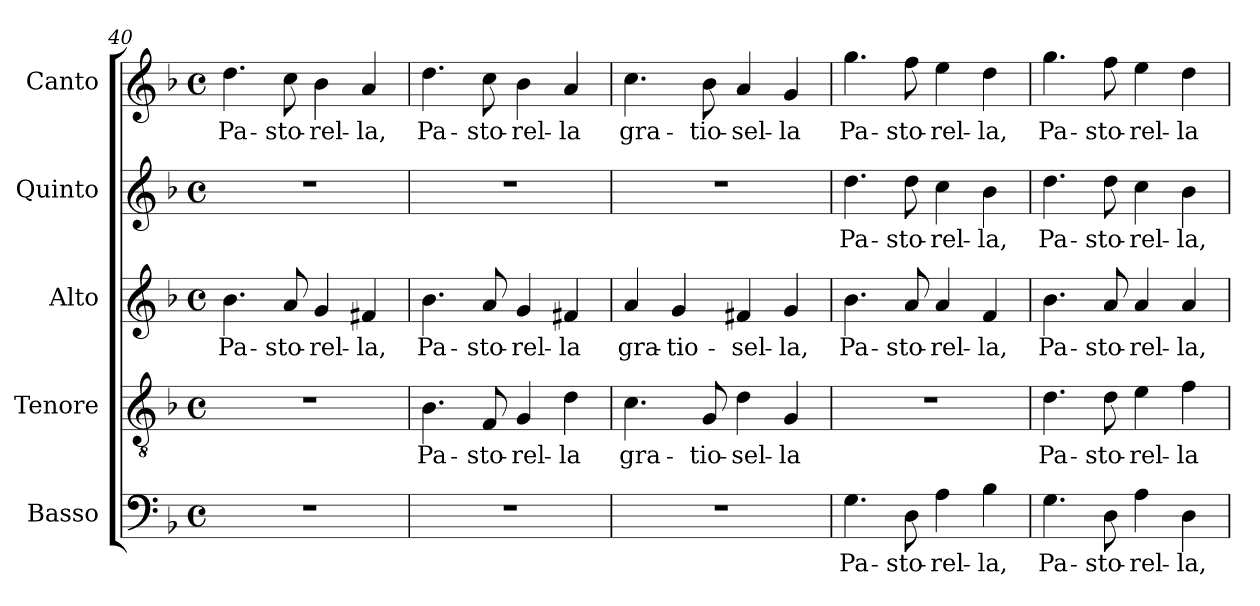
**kern	**text	**kern	**text	**kern	**text	**kern	**text	**kern	**text
*part5	*part5	*part4	*part4	*part3	*part3	*part2	*part2	*part1	*part1
*staff5	*staff5	*staff4	*staff4	*staff3	*staff3	*staff2	*staff2	*staff1	*staff1
*I"Basso	*	*I"Tenore	*	*I"Alto	*	*I"Quinto	*	*I"Canto	*
*I'B.	*	*I'T.	*	*I'A.	*	*	*	*	*
*clefF4	*	*clefGv2	*	*clefG2	*	*clefG2	*	*clefG2	*
*	*	*ITrd7c12	*	*	*	*	*	*	*
*k[b-]	*	*k[b-]	*	*k[b-]	*	*k[b-]	*	*k[b-]	*
*F:	*	*F:	*	*F:	*	*F:	*	*F:	*
*M4/4	*	*M4/4	*	*M4/4	*	*M4/4	*	*M4/4	*
*met(c)	*	*met(c)	*	*met(c)	*	*met(c)	*	*met(c)	*
=40	=40	=40	=40	=40	=40	=40	=40	=40	=40
!	!	!	!	!	!LO:LY:b:color=#000000	!	!	!	!
!	!	!	!	!	!	!	!	!	!LO:LY:b:color=#000000
1r	.	1r	.	4.b-i\	Pa-	1r	.	4.ddi\	Pa-
!	!	!	!	!	!LO:LY:b:color=#000000	!	!	!	!
!	!	!	!	!	!	!	!	!	!LO:LY:b:color=#000000
.	.	.	.	8ai/	-sto-	.	.	8cci\	-sto-
!	!	!	!	!	!LO:LY:b:color=#000000	!	!	!	!
!	!	!	!	!	!	!	!	!	!LO:LY:b:color=#000000
.	.	.	.	4gi/	-rel-	.	.	4b-i\	-rel-
!	!	!	!	!	!LO:LY:b:color=#000000	!	!	!	!
!	!	!	!	!	!	!	!	!	!LO:LY:b:color=#000000
.	.	.	.	4f#Xi/	-la,	.	.	4ai/	-la,
=41	=41	=41	=41	=41	=41	=41	=41	=41	=41
!	!	!	!LO:LY:b:color=#000000	!	!	!	!	!	!
!	!	!	!	!	!LO:LY:b:color=#000000	!	!	!	!
!	!	!	!	!	!	!	!	!	!LO:LY:b:color=#000000
1r	.	4.BB-i\	Pa-	4.b-i\	Pa-	1r	.	4.ddi\	Pa-
!	!	!	!LO:LY:b:color=#000000	!	!	!	!	!	!
!	!	!	!	!	!LO:LY:b:color=#000000	!	!	!	!
!	!	!	!	!	!	!	!	!	!LO:LY:b:color=#000000
.	.	8FFi/	-sto-	8ai/	-sto-	.	.	8cci\	-sto-
!	!	!	!LO:LY:b:color=#000000	!	!	!	!	!	!
!	!	!	!	!	!LO:LY:b:color=#000000	!	!	!	!
!	!	!	!	!	!	!	!	!	!LO:LY:b:color=#000000
.	.	4GGi/	-rel-	4gi/	-rel-	.	.	4b-i\	-rel-
!	!	!	!LO:LY:b:color=#000000	!	!	!	!	!	!
!	!	!	!	!	!LO:LY:b:color=#000000	!	!	!	!
!	!	!	!	!	!	!	!	!	!LO:LY:b:color=#000000
.	.	4Di\	-la	4f#Xi/	-la	.	.	4ai/	-la
!!LO:LB:g=z
=42	=42	=42	=42	=42	=42	=42	=42	=42	=42
!	!	!	!LO:LY:b:color=#000000	!	!	!	!	!	!
!	!	!	!	!	!LO:LY:b:color=#000000	!	!	!	!
!	!	!	!	!	!	!	!	!	!LO:LY:b:color=#000000
1r	.	4.Ci\	gra-	4ai/	gra-	1r	.	4.cci\	gra-
!	!	!	!	!	!LO:LY:b:color=#000000	!	!	!	!
.	.	.	.	4gi/	-tio-	.	.	.	.
!	!	!	!LO:LY:b:color=#000000	!	!	!	!	!	!
!	!	!	!	!	!	!	!	!	!LO:LY:b:color=#000000
.	.	8GGi/	-tio-	.	.	.	.	8b-i\	-tio-
!	!	!	!LO:LY:b:color=#000000	!	!	!	!	!	!
!	!	!	!	!	!LO:LY:b:color=#000000	!	!	!	!
!	!	!	!	!	!	!	!	!	!LO:LY:b:color=#000000
.	.	4Di\	-sel-	4f#Xi/	-sel-	.	.	4ai/	-sel-
!	!	!	!LO:LY:b:color=#000000	!	!	!	!	!	!
!	!	!	!	!	!LO:LY:b:color=#000000	!	!	!	!
!	!	!	!	!	!	!	!	!	!LO:LY:b:color=#000000
.	.	4GGi/	-la	4gi/	-la,	.	.	4gi/	-la
=43	=43	=43	=43	=43	=43	=43	=43	=43	=43
!	!LO:LY:b:color=#000000	!	!	!	!	!	!	!	!
!	!	!	!	!	!LO:LY:b:color=#000000	!	!	!	!
!	!	!	!	!	!	!	!LO:LY:b:color=#000000	!	!
!	!	!	!	!	!	!	!	!	!LO:LY:b:color=#000000
4.Gi\	Pa-	1r	.	4.b-i\	Pa-	4.ddi\	Pa-	4.ggi\	Pa-
!	!LO:LY:b:color=#000000	!	!	!	!	!	!	!	!
!	!	!	!	!	!LO:LY:b:color=#000000	!	!	!	!
!	!	!	!	!	!	!	!LO:LY:b:color=#000000	!	!
!	!	!	!	!	!	!	!	!	!LO:LY:b:color=#000000
8Di\	-sto-	.	.	8ai/	-sto-	8ddi\	-sto-	8ffi\	-sto-
!	!LO:LY:b:color=#000000	!	!	!	!	!	!	!	!
!	!	!	!	!	!LO:LY:b:color=#000000	!	!	!	!
!	!	!	!	!	!	!	!LO:LY:b:color=#000000	!	!
!	!	!	!	!	!	!	!	!	!LO:LY:b:color=#000000
4Ai\	-rel-	.	.	4ai/	-rel-	4cci\	-rel-	4eei\	-rel-
!	!LO:LY:b:color=#000000	!	!	!	!	!	!	!	!
!	!	!	!	!	!LO:LY:b:color=#000000	!	!	!	!
!	!	!	!	!	!	!	!LO:LY:b:color=#000000	!	!
!	!	!	!	!	!	!	!	!	!LO:LY:b:color=#000000
4B-i\	-la,	.	.	4fi/	-la,	4b-i\	-la,	4ddi\	-la,
=44	=44	=44	=44	=44	=44	=44	=44	=44	=44
!	!LO:LY:b:color=#000000	!	!	!	!	!	!	!	!
!	!	!	!LO:LY:b:color=#000000	!	!	!	!	!	!
!	!	!	!	!	!LO:LY:b:color=#000000	!	!	!	!
!	!	!	!	!	!	!	!LO:LY:b:color=#000000	!	!
!	!	!	!	!	!	!	!	!	!LO:LY:b:color=#000000
4.Gi\	Pa-	4.Di\	Pa-	4.b-i\	Pa-	4.ddi\	Pa-	4.ggi\	Pa-
!	!LO:LY:b:color=#000000	!	!	!	!	!	!	!	!
!	!	!	!LO:LY:b:color=#000000	!	!	!	!	!	!
!	!	!	!	!	!LO:LY:b:color=#000000	!	!	!	!
!	!	!	!	!	!	!	!LO:LY:b:color=#000000	!	!
!	!	!	!	!	!	!	!	!	!LO:LY:b:color=#000000
8Di\	-sto-	8Di\	-sto-	8ai/	-sto-	8ddi\	-sto-	8ffi\	-sto-
!	!LO:LY:b:color=#000000	!	!	!	!	!	!	!	!
!	!	!	!LO:LY:b:color=#000000	!	!	!	!	!	!
!	!	!	!	!	!LO:LY:b:color=#000000	!	!	!	!
!	!	!	!	!	!	!	!LO:LY:b:color=#000000	!	!
!	!	!	!	!	!	!	!	!	!LO:LY:b:color=#000000
4Ai\	-rel-	4Ei\	-rel-	4ai/	-rel-	4cci\	-rel-	4eei\	-rel-
!	!LO:LY:b:color=#000000	!	!	!	!	!	!	!	!
!	!	!	!LO:LY:b:color=#000000	!	!	!	!	!	!
!	!	!	!	!	!LO:LY:b:color=#000000	!	!	!	!
!	!	!	!	!	!	!	!LO:LY:b:color=#000000	!	!
!	!	!	!	!	!	!	!	!	!LO:LY:b:color=#000000
4Di\	-la,	4Fi\	-la	4ai/	-la,	4b-i\	-la,	4ddi\	-la
=	=	=	=	=	=	=	=	=	=
*-	*-	*-	*-	*-	*-	*-	*-	*-	*-
